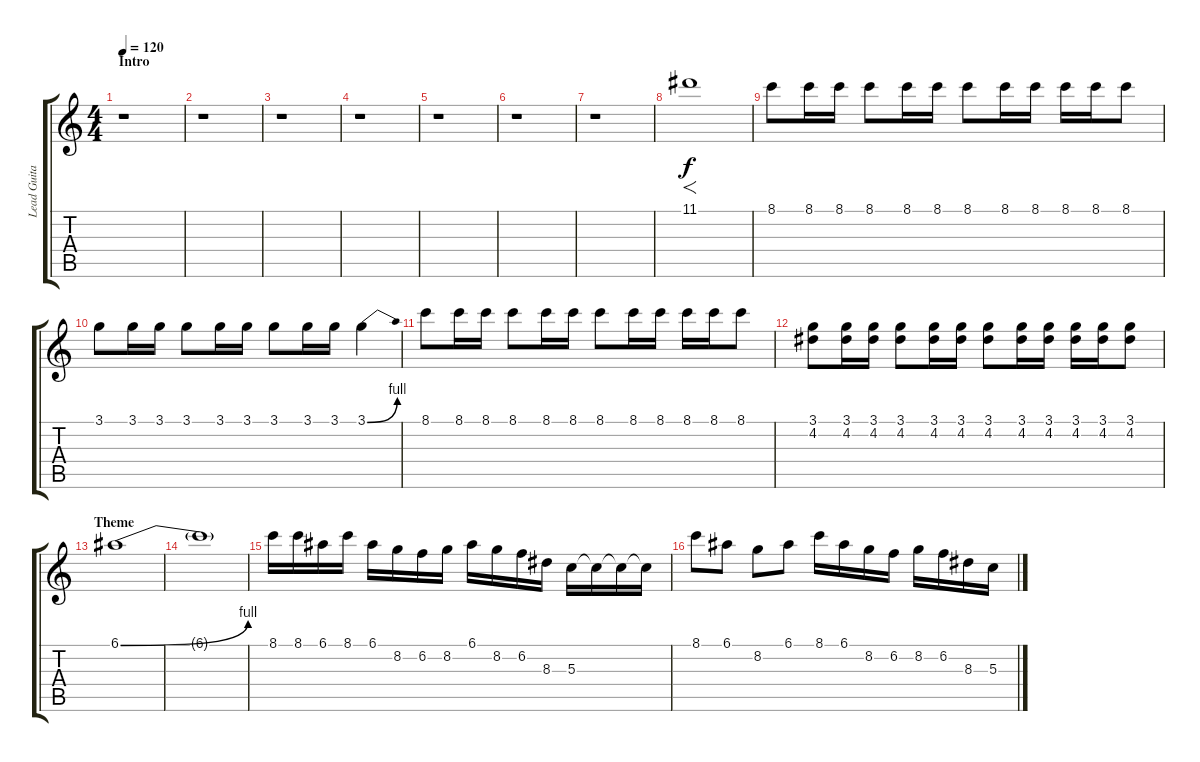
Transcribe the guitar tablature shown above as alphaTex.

\track ("Lead Guitar" "Lead Guita") {instrument distortionguitar}
\staff {score tabs}
\tuning (E4 B3 G3 D3 A2 E2) {hide}
\ts (4 4)
\section ("" "Intro")
\tempo 120
\clef g2
\ks c
r.1{dy f instrument distortionguitar} |
r.1 |
r.1 |
r.1 |
r.1 |
r.1 |
r.1 |
11.1.1{f} |
8.1.8 8.1.16 8.1.16 8.1.8 8.1.16 8.1.16 8.1.8 8.1.16 8.1.16 8.1.16 8.1.16 8.1.8 |
3.1.8 3.1.16 3.1.16 3.1.8 3.1.16 3.1.16 3.1.8 3.1.16 3.1.16 3.1{be (bend 0 0 60 4)}.4 |
8.1.8 8.1.16 8.1.16 8.1.8 8.1.16 8.1.16 8.1.8 8.1.16 8.1.16 8.1.16 8.1.16 8.1.8 |
(3.1 4.2).8 (3.1 4.2).16 (3.1 4.2).16 (3.1 4.2).8 (3.1 4.2).16 (3.1 4.2).16 (3.1 4.2).8 (3.1 4.2).16 (3.1 4.2).16 (3.1 4.2).16 (3.1 4.2).16 (3.1 4.2).8 |
\section ("" "Theme")
6.1{be (bend 0 0 60 4)}.1 |
6.1{t}.1 |
8.1.16 8.1.16 6.1.16 8.1.16 6.1.16 8.2.16 6.2.16 8.2.16 6.1.16 8.2.16 6.2.16 8.3.16 5.3.16 5.3{t}.16 5.3{t}.16 5.3{t}.16 |
8.1.8 6.1.8 8.2.8 6.1.8 8.1.16 6.1.16 8.2.16 6.2.16 8.2.16 6.2.16 8.3.16 5.3.16
